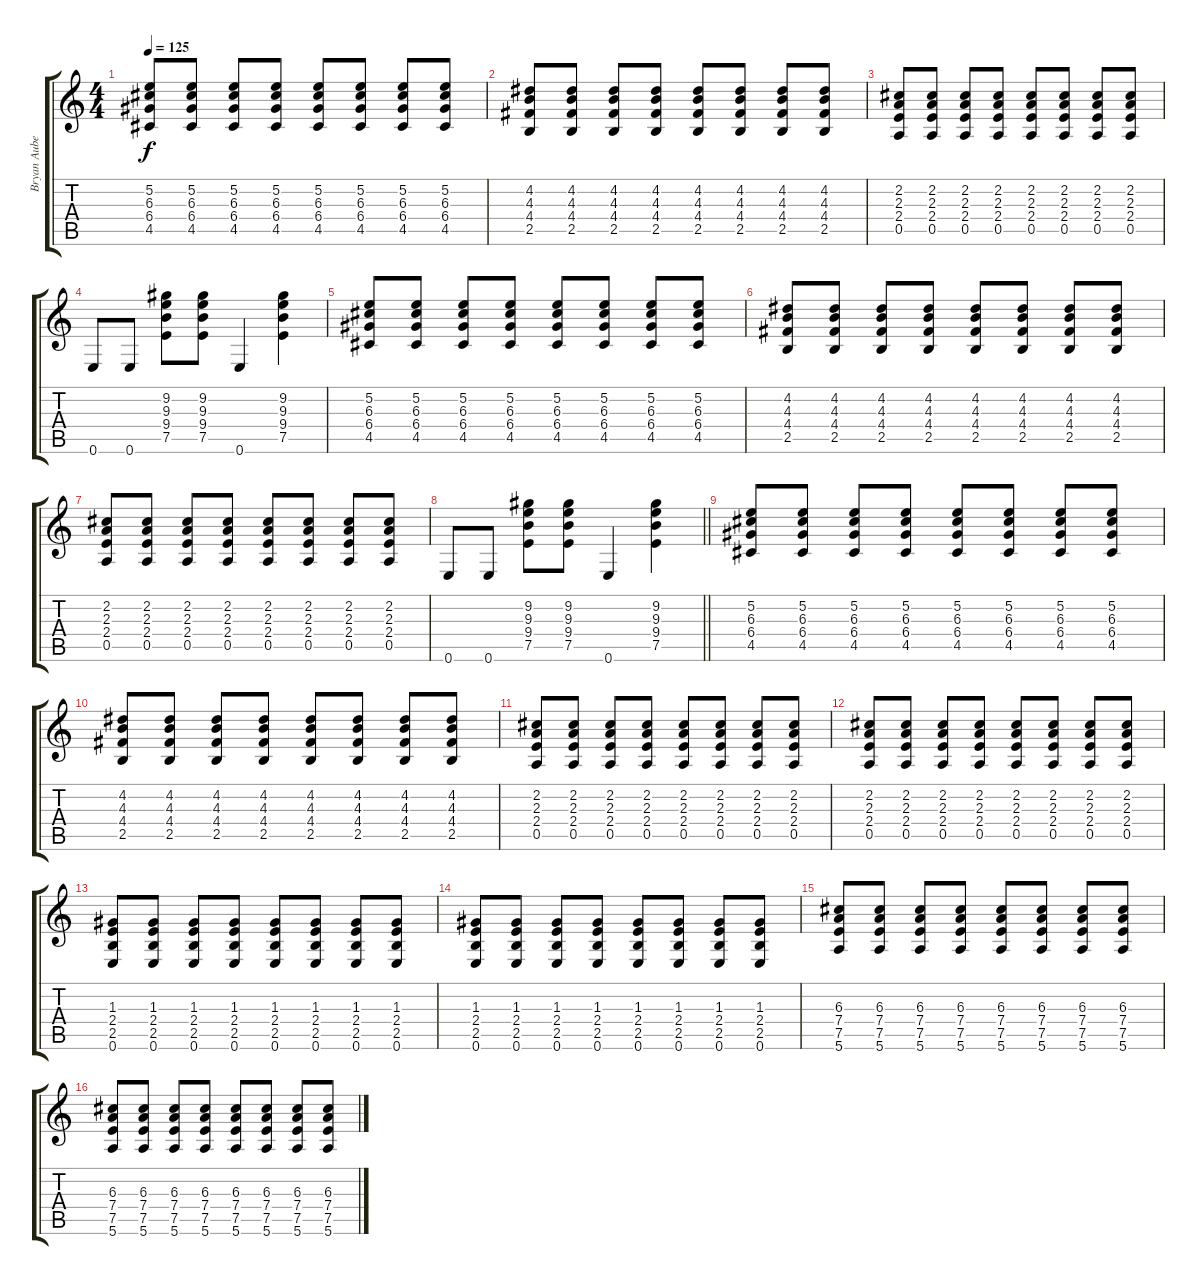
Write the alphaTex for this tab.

\track ("Bryan Aubert - Guitar" "Bryan Aube") {instrument overdrivenguitar}
\staff {score tabs}
\tuning (E4 B3 G3 D3 A2 E2) {hide}
\ts (4 4)
\tempo 125
\clef g2
\ks c
(5.2 6.3 6.4 4.5).8{dy f} (5.2 6.3 6.4 4.5).8 (5.2 6.3 6.4 4.5).8 (5.2 6.3 6.4 4.5).8 (5.2 6.3 6.4 4.5).8 (5.2 6.3 6.4 4.5).8 (5.2 6.3 6.4 4.5).8 (5.2 6.3 6.4 4.5).8 |
(4.2 4.3 4.4 2.5).8 (4.2 4.3 4.4 2.5).8 (4.2 4.3 4.4 2.5).8 (4.2 4.3 4.4 2.5).8 (4.2 4.3 4.4 2.5).8 (4.2 4.3 4.4 2.5).8 (4.2 4.3 4.4 2.5).8 (4.2 4.3 4.4 2.5).8 |
(2.2 2.3 2.4 0.5).8 (2.2 2.3 2.4 0.5).8 (2.2 2.3 2.4 0.5).8 (2.2 2.3 2.4 0.5).8 (2.2 2.3 2.4 0.5).8 (2.2 2.3 2.4 0.5).8 (2.2 2.3 2.4 0.5).8 (2.2 2.3 2.4 0.5).8 |
0.6.8 0.6.8 (9.2 9.3 9.4 7.5).8 (9.2 9.3 9.4 7.5).8 0.6.4 (9.2 9.3 9.4 7.5).4 |
(5.2 6.3 6.4 4.5).8 (5.2 6.3 6.4 4.5).8 (5.2 6.3 6.4 4.5).8 (5.2 6.3 6.4 4.5).8 (5.2 6.3 6.4 4.5).8 (5.2 6.3 6.4 4.5).8 (5.2 6.3 6.4 4.5).8 (5.2 6.3 6.4 4.5).8 |
(4.2 4.3 4.4 2.5).8 (4.2 4.3 4.4 2.5).8 (4.2 4.3 4.4 2.5).8 (4.2 4.3 4.4 2.5).8 (4.2 4.3 4.4 2.5).8 (4.2 4.3 4.4 2.5).8 (4.2 4.3 4.4 2.5).8 (4.2 4.3 4.4 2.5).8 |
(2.2 2.3 2.4 0.5).8 (2.2 2.3 2.4 0.5).8 (2.2 2.3 2.4 0.5).8 (2.2 2.3 2.4 0.5).8 (2.2 2.3 2.4 0.5).8 (2.2 2.3 2.4 0.5).8 (2.2 2.3 2.4 0.5).8 (2.2 2.3 2.4 0.5).8 |
\barLineRight lightlight
0.6.8 0.6.8 (9.2 9.3 9.4 7.5).8 (9.2 9.3 9.4 7.5).8 0.6.4 (9.2 9.3 9.4 7.5).4 |
(5.2 6.3 6.4 4.5).8 (5.2 6.3 6.4 4.5).8 (5.2 6.3 6.4 4.5).8 (5.2 6.3 6.4 4.5).8 (5.2 6.3 6.4 4.5).8 (5.2 6.3 6.4 4.5).8 (5.2 6.3 6.4 4.5).8 (5.2 6.3 6.4 4.5).8 |
(4.2 4.3 4.4 2.5).8 (4.2 4.3 4.4 2.5).8 (4.2 4.3 4.4 2.5).8 (4.2 4.3 4.4 2.5).8 (4.2 4.3 4.4 2.5).8 (4.2 4.3 4.4 2.5).8 (4.2 4.3 4.4 2.5).8 (4.2 4.3 4.4 2.5).8 |
(2.2 2.3 2.4 0.5).8 (2.2 2.3 2.4 0.5).8 (2.2 2.3 2.4 0.5).8 (2.2 2.3 2.4 0.5).8 (2.2 2.3 2.4 0.5).8 (2.2 2.3 2.4 0.5).8 (2.2 2.3 2.4 0.5).8 (2.2 2.3 2.4 0.5).8 |
(2.2 2.3 2.4 0.5).8 (2.2 2.3 2.4 0.5).8 (2.2 2.3 2.4 0.5).8 (2.2 2.3 2.4 0.5).8 (2.2 2.3 2.4 0.5).8 (2.2 2.3 2.4 0.5).8 (2.2 2.3 2.4 0.5).8 (2.2 2.3 2.4 0.5).8 |
(1.3 2.4 2.5 0.6).8 (1.3 2.4 2.5 0.6).8 (1.3 2.4 2.5 0.6).8 (1.3 2.4 2.5 0.6).8 (1.3 2.4 2.5 0.6).8 (1.3 2.4 2.5 0.6).8 (1.3 2.4 2.5 0.6).8 (1.3 2.4 2.5 0.6).8 |
(1.3 2.4 2.5 0.6).8 (1.3 2.4 2.5 0.6).8 (1.3 2.4 2.5 0.6).8 (1.3 2.4 2.5 0.6).8 (1.3 2.4 2.5 0.6).8 (1.3 2.4 2.5 0.6).8 (1.3 2.4 2.5 0.6).8 (1.3 2.4 2.5 0.6).8 |
(6.3 7.4 7.5 5.6).8 (6.3 7.4 7.5 5.6).8 (6.3 7.4 7.5 5.6).8 (6.3 7.4 7.5 5.6).8 (6.3 7.4 7.5 5.6).8 (6.3 7.4 7.5 5.6).8 (6.3 7.4 7.5 5.6).8 (6.3 7.4 7.5 5.6).8 |
(6.3 7.4 7.5 5.6).8 (6.3 7.4 7.5 5.6).8 (6.3 7.4 7.5 5.6).8 (6.3 7.4 7.5 5.6).8 (6.3 7.4 7.5 5.6).8 (6.3 7.4 7.5 5.6).8 (6.3 7.4 7.5 5.6).8 (6.3 7.4 7.5 5.6).8
